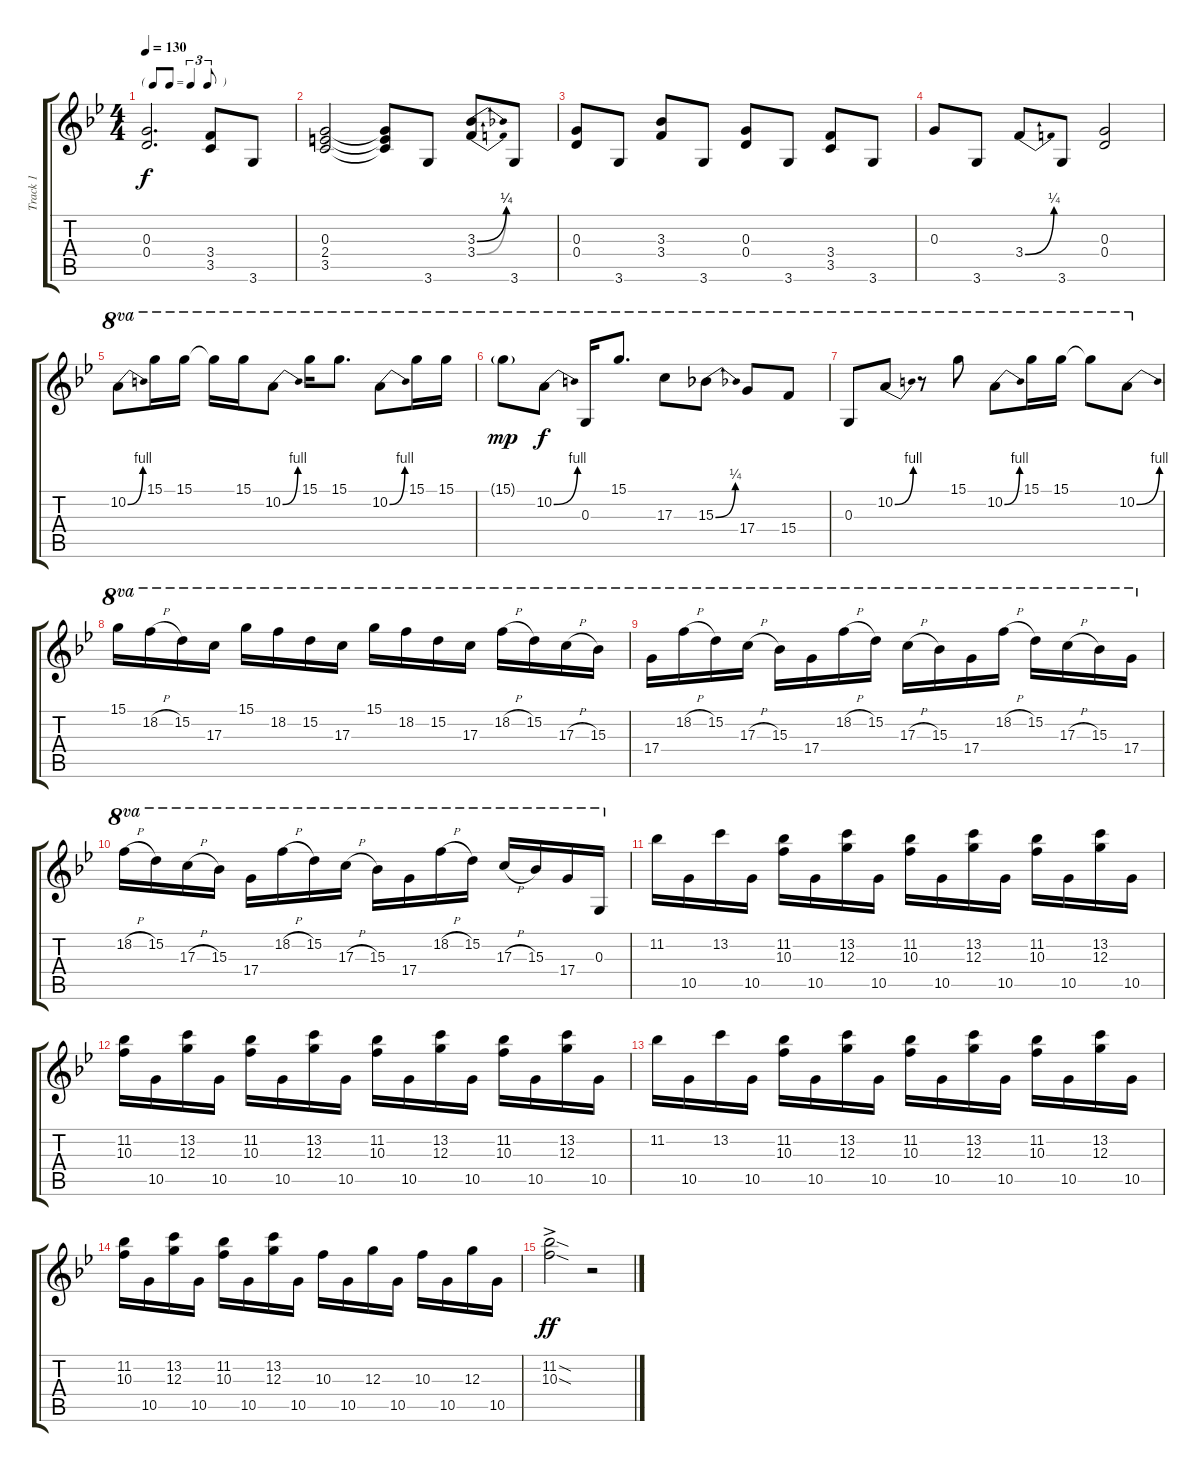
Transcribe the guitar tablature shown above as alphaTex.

\track ("Track 1" "Track 1") {instrument overdrivenguitar}
\staff {score tabs}
\tuning (E4 B3 G3 D3 A2 E2) {hide}
\ts (4 4)
\tf triplet8th
\tempo 130
\clef g2
\ks bb
(0.3 0.4).2{d dy f} (3.4 3.5).8 3.6.8 |
(0.3 2.4 3.5).2 (0.3{t} 2.4{t} 3.5{t}).8 3.6.8 (3.3{be (bend 0 0 60 1)} 3.4{be (bend 0 0 60 1)}).8 3.6.8 |
(0.3 0.4).8 3.6.8 (3.3 3.4).8 3.6.8 (0.3 0.4).8 3.6.8 (3.4 3.5).8 3.6.8 |
0.3.8 3.6.8 3.4{be (bend 0 0 60 1)}.8 3.6.8 (0.3 0.4).2 |
10.2{be (bend 0 0 60 4)}.8{ot 8va} 15.1.16{ot 8va} 15.1.16{ot 8va} 15.1{t}.16{ot 8va} 15.1.16{ot 8va} 10.2{be (bend 0 0 60 4)}.8{ot 8va} 15.1.16{ot 8va} 15.1.8{d ot 8va} 10.2{be (bend 0 0 60 4)}.8{ot 8va} 15.1.16{ot 8va} 15.1.16{ot 8va} |
15.1{g}.8{ot 8va dy mp} 10.2{be (bend 0 0 60 4)}.8{ot 8va dy f} 0.3.16{ot 8va} 15.1.8{d ot 8va} 17.3.8{ot 8va} 15.3{be (bend 0 0 60 1)}.8{ot 8va} 17.4.8{ot 8va} 15.4.8{ot 8va} |
0.3.8{ot 8va} 10.2{be (bend 0 0 60 4)}.8{ot 8va} r.8{ot 8va} 15.1.8{ot 8va} 10.2{be (bend 0 0 60 4)}.8{ot 8va} 15.1.16{ot 8va} 15.1.16{ot 8va} 15.1{t}.8{ot 8va} 10.2{be (bend 0 0 60 4)}.8{ot 8va} |
15.1.16{ot 8va} 18.2{h}.16{ot 8va} 15.2.16{ot 8va} 17.3.16{ot 8va} 15.1.16{ot 8va} 18.2.16{ot 8va} 15.2.16{ot 8va} 17.3.16{ot 8va} 15.1.16{ot 8va} 18.2.16{ot 8va} 15.2.16{ot 8va} 17.3.16{ot 8va} 18.2{h}.16{ot 8va} 15.2.16{ot 8va} 17.3{h}.16{ot 8va} 15.3.16{ot 8va} |
17.4.16{ot 8va} 18.2{h}.16{ot 8va} 15.2.16{ot 8va} 17.3{h}.16{ot 8va} 15.3.16{ot 8va} 17.4.16{ot 8va} 18.2{h}.16{ot 8va} 15.2.16{ot 8va} 17.3{h}.16{ot 8va} 15.3.16{ot 8va} 17.4.16{ot 8va} 18.2{h}.16{ot 8va} 15.2.16{ot 8va} 17.3{h}.16{ot 8va} 15.3.16{ot 8va} 17.4.16{ot 8va} |
18.2{h}.16{ot 8va} 15.2.16{ot 8va} 17.3{h}.16{ot 8va} 15.3.16{ot 8va} 17.4.16{ot 8va} 18.2{h}.16{ot 8va} 15.2.16{ot 8va} 17.3{h}.16{ot 8va} 15.3.16{ot 8va} 17.4.16{ot 8va} 18.2{h}.16{ot 8va} 15.2.16{ot 8va} 17.3{h}.16{ot 8va} 15.3.16{ot 8va} 17.4.16{ot 8va} 0.3.16{ot 8va} |
11.2.16 10.5.16 13.2.16 10.5.16 (11.2 10.3).16 10.5.16 (13.2 12.3).16 10.5.16 (11.2 10.3).16 10.5.16 (13.2 12.3).16 10.5.16 (11.2 10.3).16 10.5.16 (13.2 12.3).16 10.5.16 |
(11.2 10.3).16 10.5.16 (13.2 12.3).16 10.5.16 (11.2 10.3).16 10.5.16 (13.2 12.3).16 10.5.16 (11.2 10.3).16 10.5.16 (13.2 12.3).16 10.5.16 (11.2 10.3).16 10.5.16 (13.2 12.3).16 10.5.16 |
11.2.16 10.5.16 13.2.16 10.5.16 (11.2 10.3).16 10.5.16 (13.2 12.3).16 10.5.16 (11.2 10.3).16 10.5.16 (13.2 12.3).16 10.5.16 (11.2 10.3).16 10.5.16 (13.2 12.3).16 10.5.16 |
(11.2 10.3).16 10.5.16 (13.2 12.3).16 10.5.16 (11.2 10.3).16 10.5.16 (13.2 12.3).16 10.5.16 10.3.16 10.5.16 12.3.16 10.5.16 10.3.16 10.5.16 12.3.16 10.5.16 |
(11.2{sod} 10.3{sod ac}).2{dy ff} r.2
